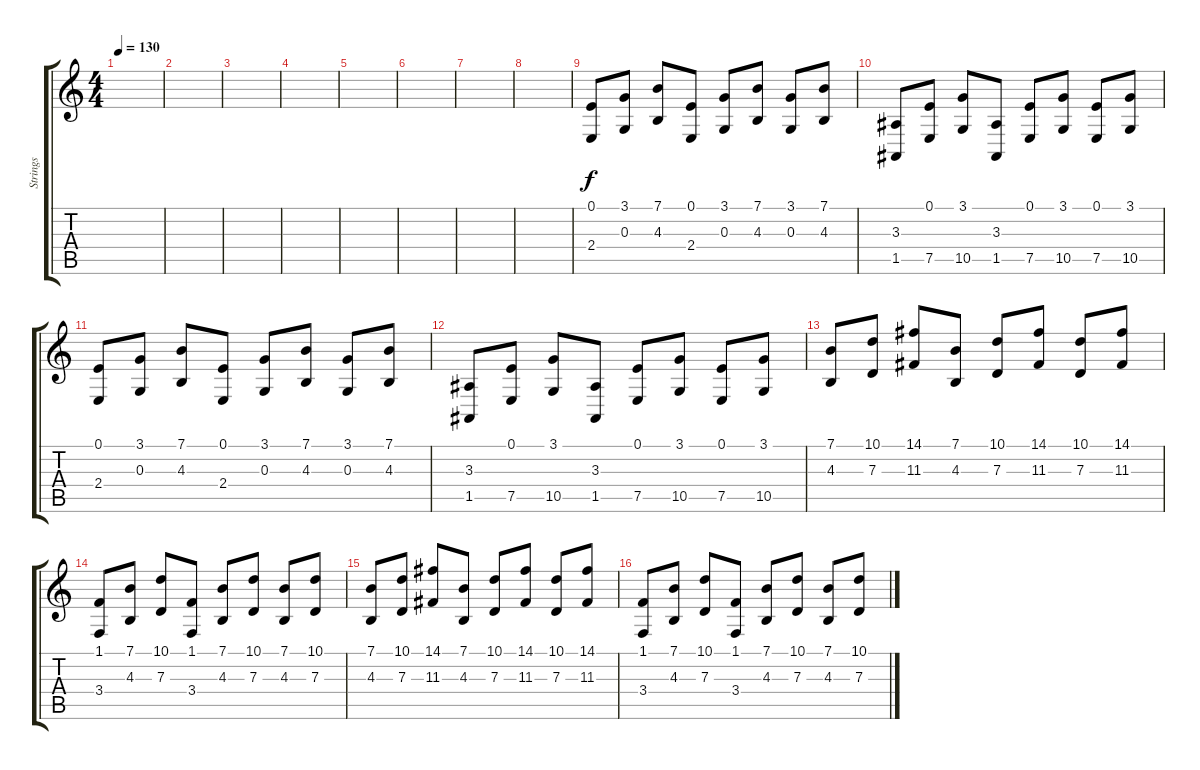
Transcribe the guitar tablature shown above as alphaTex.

\track ("Strings" "Strings") {instrument pizzicatostrings}
\staff {score tabs}
\tuning (E4 B3 G3 D3 A2 E2) {hide}
\ts (4 4)
\tempo 130
\clef g2
\ks c
|
|
|
|
|
|
|
|
(0.1 2.4).8{instrument tremolostrings} (3.1 0.3).8 (7.1 4.3).8 (0.1 2.4).8 (3.1 0.3).8 (7.1 4.3).8 (3.1 0.3).8 (7.1 4.3).8 |
(3.3 1.5).8 (0.1 7.5).8 (3.1 10.5).8 (3.3 1.5).8 (0.1 7.5).8 (3.1 10.5).8 (0.1 7.5).8 (3.1 10.5).8 |
(0.1 2.4).8{instrument tremolostrings} (3.1 0.3).8 (7.1 4.3).8 (0.1 2.4).8 (3.1 0.3).8 (7.1 4.3).8 (3.1 0.3).8 (7.1 4.3).8 |
(3.3 1.5).8 (0.1 7.5).8 (3.1 10.5).8 (3.3 1.5).8 (0.1 7.5).8 (3.1 10.5).8 (0.1 7.5).8 (3.1 10.5).8 |
(7.1 4.3).8{instrument tremolostrings} (10.1 7.3).8 (14.1 11.3).8 (7.1 4.3).8 (10.1 7.3).8 (14.1 11.3).8 (10.1 7.3).8 (14.1 11.3).8 |
(1.1 3.4).8 (7.1 4.3).8 (10.1 7.3).8 (1.1 3.4).8 (7.1 4.3).8 (10.1 7.3).8 (7.1 4.3).8 (10.1 7.3).8 |
(7.1 4.3).8{instrument tremolostrings} (10.1 7.3).8 (14.1 11.3).8 (7.1 4.3).8 (10.1 7.3).8 (14.1 11.3).8 (10.1 7.3).8 (14.1 11.3).8 |
(1.1 3.4).8 (7.1 4.3).8 (10.1 7.3).8 (1.1 3.4).8 (7.1 4.3).8 (10.1 7.3).8 (7.1 4.3).8 (10.1 7.3).8
